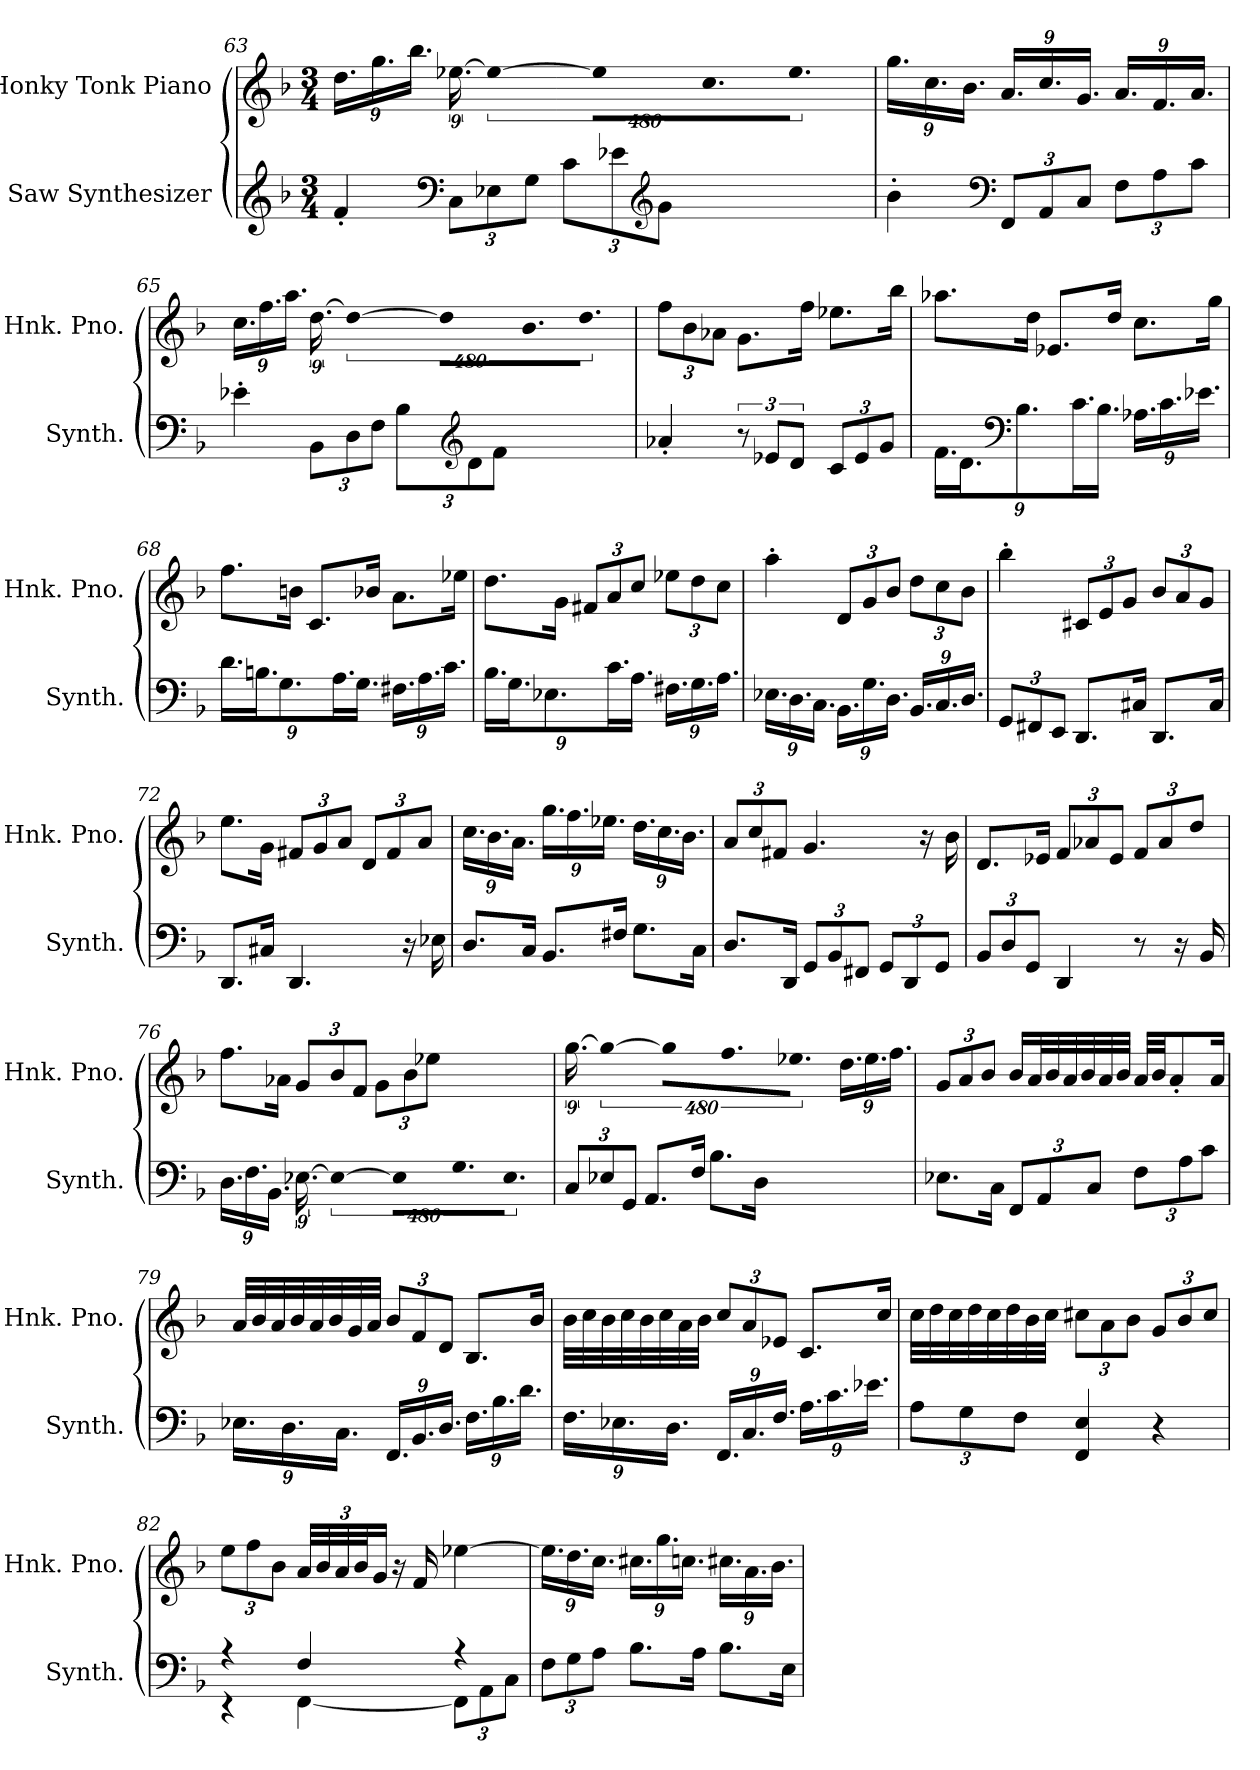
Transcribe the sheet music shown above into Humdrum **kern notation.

**kern	**kern
*part2	*part1
*staff2	*staff1
*I"Saw Synthesizer	*I"Honky Tonk Piano
*I'Synth.	*I'Hnk. Pno.
*clefG2	*clefG2
*k[b-]	*k[b-]
*M3/4	*M3/4
=63	=63
4f'/	18.dd\LL
.	18.gg\
.	18.bb-\JJ
*clefF4	*
*Xbrackettup	*
12C\L	[18.ee-X\
!	!LO:N:vis=4
12E-X\	1920%427ee-\_
12G\J	.
12c\L	.
!	!LO:N:vis=32
.	1920%53ee-\KLL]
12e-X\	18.cc\
*clefG2	*
12g\J	18.ee-\JJ
!!LO:LB:g=z
=64	=64
*	*Xbrackettup
4b-'\	18.gg\LL
.	18.cc\
.	18.b-\JJ
*clefF4	*
12FF/L	18.a/LL
12AA/	18.cc/
12C/J	18.g/JJ
12F\L	18.a/LL
12A\	18.f/
12c\J	18.a/JJ
=65	=65
*	*brackettup
4e-X'\	18.cc\LL
.	18.ff\
.	18.aa\JJ
12BB-\L	[18.dd\
!	!LO:N:vis=4
12D\	1920%427dd\_
12F\J	.
12B-\L	.
!	!LO:N:vis=32
.	1920%53dd\KLL]
*clefG2	*
12d\	18.b-\
12f\J	18.dd\JJ
=66	=66
*	*Xbrackettup
4a-X'/	12ff\L
.	12b-\
.	12a-X\J
*brackettup	*
12r	8.g\L
12e-X/L	.
12d/J	.
.	16ff\Jk
*Xbrackettup	*
12c/L	8.ee-X\L
12e-/	.
12g/J	.
.	16bb-\Jk
!!LO:LB:g=z
=67	=67
18.f\LL	8.aa-X\L
18.d\J	.
*clefF4	*
9.B-\	.
.	16dd\Jk
.	8.e-X/L
18.c\L	.
18.B-\JJ	.
.	16dd/Jk
18.A-X\LL	8.cc\L
18.c\	.
18.e-X\JJ	.
.	16gg\Jk
=68	=68
18.d\LL	8.ff\L
18.Bn\J	.
9.G\	.
.	16bn\Jk
.	8.c/L
18.A\L	.
18.G\JJ	.
.	16b-X/Jk
18.F#X\LL	8.a\L
18.A\	.
18.c\JJ	.
.	16ee-X\Jk
!!LO:LB:g=z
=69	=69
18.B-\LL	8.dd\L
18.G\J	.
9.E-X\	.
.	16g\Jk
.	12f#X/L
18.c\L	12a/
18.A\JJ	12cc/J
18.F#X\LL	12ee-X\L
18.G\	12dd\
18.A\JJ	12cc\J
=70	=70
18.E-X\LL	4aa'\
18.D\	.
18.C\JJ	.
18.BB-\LL	12d/L
18.G\	12g/
18.D\JJ	12b-/J
18.BB-/LL	12dd\L
18.C/	12cc\
18.D/JJ	12b-\J
=71	=71
12GG/L	4bb-'\
12FF#X/	.
12EE/J	.
8.DD/L	12c#X/L
.	12e/
.	12g/J
16C#X/Jk	.
8.DD/L	12b-/L
.	12a/
.	12g/J
16C#/Jk	.
!!LO:LB:g=z
=72	=72
8.DD/L	8.ee\L
16C#X/Jk	16g\Jk
4.DD/	12f#X/L
.	12g/
.	12a/J
.	12d/L
.	12f#/
16r	.
.	12a/J
16E-X\	.
=73	=73
8.D/L	18.cc\LL
.	18.b-\
.	18.a\JJ
16C/Jk	.
8.BB-/L	18.gg\LL
.	18.ff\
.	18.ee-X\JJ
16F#X/Jk	.
8.G\L	18.dd\LL
.	18.cc\
.	18.b-\JJ
16C\Jk	.
=74	=74
8.D/L	12a/L
.	12cc/
.	12f#X/J
16DD/Jk	.
12GG/L	4.g/
12BB-/	.
12FF#X/J	.
12GG/L	.
12DD/	.
.	16r
12GG/J	.
.	16b-\
!!LO:LB:g=z
=75	=75
12BB-/L	8.d/L
12D/	.
12GG/J	.
.	16e-X/Jk
4DD/	12f/L
.	12a-X/
.	12e-/J
8r	12f/L
.	12a-/
16r	.
.	12dd/J
16BB-/	.
=76	=76
*brackettup	*
18.D\LL	8.ff\L
18.F\	.
18.BB-\JJ	.
.	16a-X\Jk
[18.E-X\	12g/L
!LO:N:vis=4	!
1920%427E-\_	12b-/
.	12f/J
.	12g\L
!LO:N:vis=32	!
1920%53E-\KLL]	.
18.G\	12b-\
18.E-\JJ	12ee-X\J
=77	=77
*Xbrackettup	*brackettup
12C/L	[18.gg\
!	!LO:N:vis=4
12E-X/	1920%427gg\_
12GG/J	.
8.AA/L	.
!	!LO:N:vis=32
.	1920%53gg\KLL]
.	18.ff\
.	18.ee-X\JJ
16F/Jk	.
8.B-\L	18.dd\LL
.	18.ee-\
.	18.ff\JJ
16D\Jk	.
!!LO:PB:g=z
=78	=78
*	*Xbrackettup
8.E-X\L	12g/L
.	12a/
.	12b-/J
16C\Jk	.
12FF/L	16b-/LL
.	32a/L
12AA/	.
.	32b-/
.	32a/
.	32b-/
12C/J	.
.	32a/
.	32b-/JJJ
12F\L	32a/LLL
.	32b-/JJ
.	8a'/
12A\	.
12c\J	.
.	16a/Jk
=79	=79
18.E-X\LL	32a/LLL
.	32b-/
.	32a/
18.D\	.
.	32b-/
.	32a/
.	32b-/
18.C\JJ	.
.	32g/
.	32a/JJJ
18.FF/LL	12b-/L
18.BB-/	12f/
18.D/JJ	12d/J
18.F\LL	8.B-/L
18.B-\	.
18.d\JJ	.
.	16b-/Jk
!!LO:LB:g=z
=80	=80
18.F\LL	32b-\LLL
.	32cc\
.	32b-\
18.E-X\	.
.	32cc\
.	32b-\
.	32cc\
18.D\JJ	.
.	32a\
.	32b-\JJJ
18.FF/LL	12cc/L
18.C/	12a/
18.F/JJ	12e-X/J
18.A\LL	8.c/L
18.c\	.
18.e-X\JJ	.
.	16cc/Jk
=81	=81
12A\L	32cc\LLL
.	32dd\
.	32cc\
12G\	.
.	32dd\
.	32cc\
.	32dd\
12F\J	.
.	32b-\
.	32cc\JJJ
4FF/ 4E/	12cc#X\L
.	12a\
.	12b-\J
4r	12g/L
.	12b-/
.	12cc#/J
!!LO:LB:g=z
=82	=82
*^	*
4r	4r	12ee\L
.	.	12ff\
.	.	12b-\J
4F/	[4FF\	48a/LLL
.	.	48b-/
.	.	48a/
.	.	48b-/J
.	.	24g/JJ
.	.	16r
.	.	16f/
4r	12FF\L]	[4ee-X\
.	12AA\	.
.	12C\J	.
*v	*v	*
=83	=83
12F\L	18.ee-\LL]
12G\	18.dd\
12A\J	18.cc\JJ
8.B-\L	18.cc#X\LL
.	18.gg\
.	18.ccn\JJ
16A\Jk	.
8.B-\L	18.cc#X\LL
.	18.a\
.	18.b-\JJ
16E\Jk	.
=	=
*-	*-
